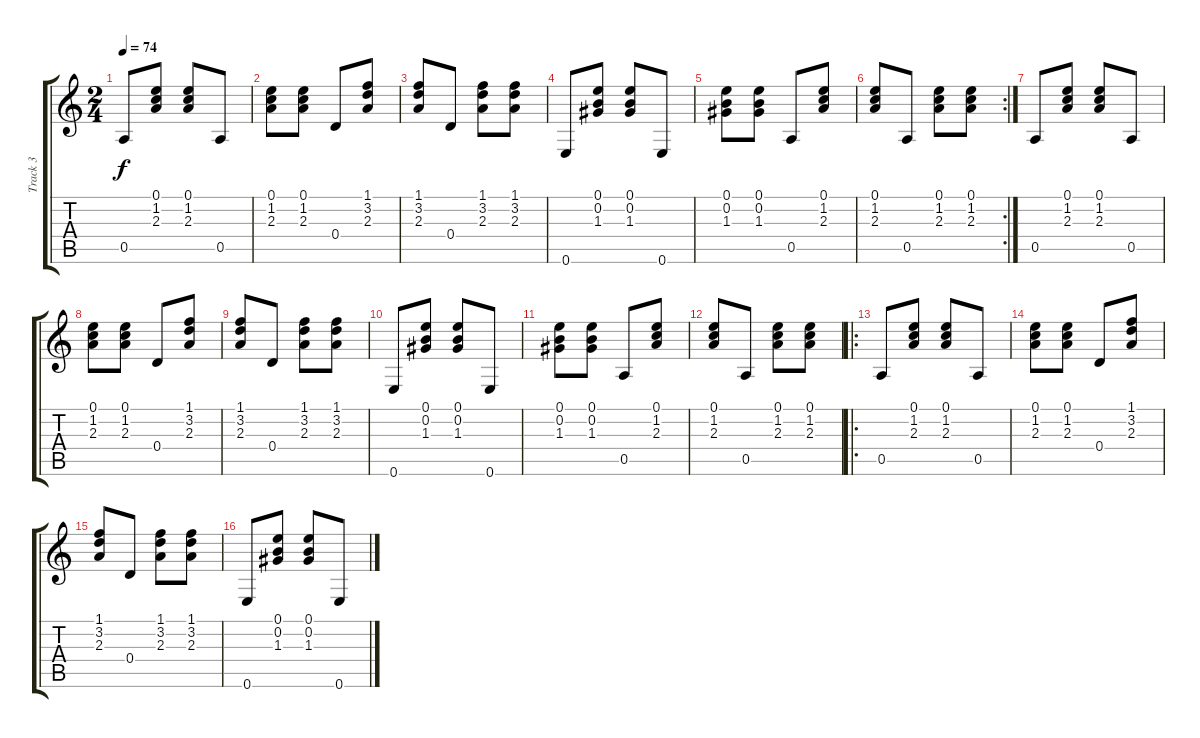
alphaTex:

\track ("Track 3" "Track 3") {instrument acousticguitarsteel}
\staff {score tabs}
\tuning (E4 B3 G3 D3 A2 E2) {hide}
\ts (2 4)
\tempo 74
\clef g2
\ks c
0.5.8{dy f} (0.1 1.2 2.3).8 (0.1 1.2 2.3).8 0.5.8 |
(0.1 1.2 2.3).8 (0.1 1.2 2.3).8 0.4.8 (1.1 3.2 2.3).8 |
(1.1 3.2 2.3).8 0.4.8 (1.1 3.2 2.3).8 (1.1 3.2 2.3).8 |
0.6.8 (0.1 0.2 1.3).8 (0.1 0.2 1.3).8 0.6.8 |
(0.1 0.2 1.3).8 (0.1 0.2 1.3).8 0.5.8 (0.1 1.2 2.3).8 |
\rc 2
(0.1 1.2 2.3).8 0.5.8 (0.1 1.2 2.3).8 (0.1 1.2 2.3).8 |
0.5.8 (0.1 1.2 2.3).8 (0.1 1.2 2.3).8 0.5.8 |
(0.1 1.2 2.3).8 (0.1 1.2 2.3).8 0.4.8 (1.1 3.2 2.3).8 |
(1.1 3.2 2.3).8 0.4.8 (1.1 3.2 2.3).8 (1.1 3.2 2.3).8 |
0.6.8 (0.1 0.2 1.3).8 (0.1 0.2 1.3).8 0.6.8 |
(0.1 0.2 1.3).8 (0.1 0.2 1.3).8 0.5.8 (0.1 1.2 2.3).8 |
(0.1 1.2 2.3).8 0.5.8 (0.1 1.2 2.3).8 (0.1 1.2 2.3).8 |
\ro
0.5.8 (0.1 1.2 2.3).8 (0.1 1.2 2.3).8 0.5.8 |
(0.1 1.2 2.3).8 (0.1 1.2 2.3).8 0.4.8 (1.1 3.2 2.3).8 |
(1.1 3.2 2.3).8 0.4.8 (1.1 3.2 2.3).8 (1.1 3.2 2.3).8 |
0.6.8 (0.1 0.2 1.3).8 (0.1 0.2 1.3).8 0.6.8
